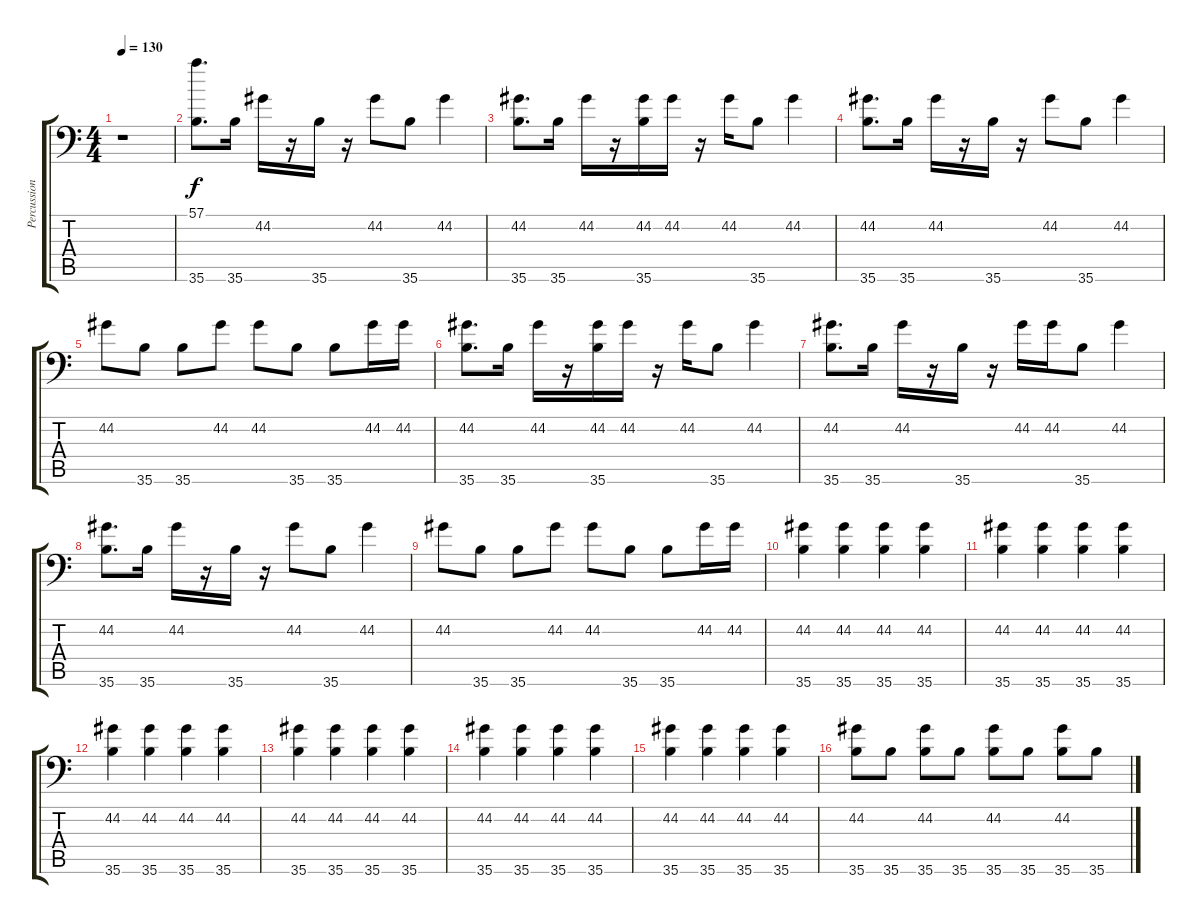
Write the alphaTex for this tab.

\track ("Percussion" "Percussion") {instrument acousticgrandpiano}
\staff {score tabs}
\tuning (C-1 C-1 C-1 C-1 C-1 C-1) {hide}
\ts (4 4)
\tempo 130
\clef f4
\ks c
r.1{dy ppp} |
(57.1 35.6).8{d dy f} 35.6.16 44.2.16 r.16 35.6.16 r.16 44.2.8 35.6.8 44.2.4 |
(44.2 35.6).8{d} 35.6.16 44.2.16 r.16 (44.2 35.6).16 44.2.16 r.16 44.2.16 35.6.8 44.2.4 |
(44.2 35.6).8{d} 35.6.16 44.2.16 r.16 35.6.16 r.16 44.2.8 35.6.8 44.2.4 |
44.2.8 35.6.8 35.6.8 44.2.8 44.2.8 35.6.8 35.6.8 44.2.16 44.2.16 |
(44.2 35.6).8{d} 35.6.16 44.2.16 r.16 (44.2 35.6).16 44.2.16 r.16 44.2.16 35.6.8 44.2.4 |
(44.2 35.6).8{d} 35.6.16 44.2.16 r.16 35.6.16 r.16 44.2.16 44.2.16 35.6.8 44.2.4 |
(44.2 35.6).8{d} 35.6.16 44.2.16 r.16 35.6.16 r.16 44.2.8 35.6.8 44.2.4 |
44.2.8 35.6.8 35.6.8 44.2.8 44.2.8 35.6.8 35.6.8 44.2.16 44.2.16 |
(44.2 35.6).4 (44.2 35.6).4 (44.2 35.6).4 (44.2 35.6).4 |
(44.2 35.6).4 (44.2 35.6).4 (44.2 35.6).4 (44.2 35.6).4 |
(44.2 35.6).4 (44.2 35.6).4 (44.2 35.6).4 (44.2 35.6).4 |
(44.2 35.6).4 (44.2 35.6).4 (44.2 35.6).4 (44.2 35.6).4 |
(44.2 35.6).4 (44.2 35.6).4 (44.2 35.6).4 (44.2 35.6).4 |
(44.2 35.6).4 (44.2 35.6).4 (44.2 35.6).4 (44.2 35.6).4 |
(44.2 35.6).8 35.6.8 (44.2 35.6).8 35.6.8 (44.2 35.6).8 35.6.8 (44.2 35.6).8 35.6.8
